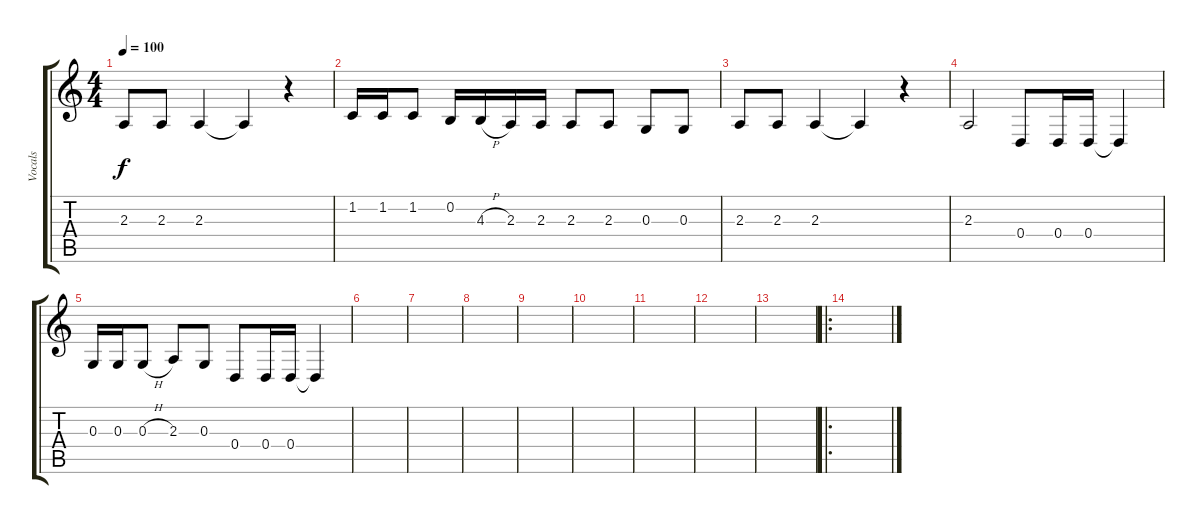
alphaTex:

\track ("Vocals" "Vocals") {instrument choiraahs}
\staff {score tabs}
\tuning (E4 B3 G3 D3 A2 E2) {hide}
\ts (4 4)
\tempo 100
\clef g2
\ks c
2.3.8{dy f} 2.3.8 2.3.4 2.3{t}.4 r.4 |
1.2.16 1.2.16 1.2.8 0.2.16 4.3{h}.16 2.3.16 2.3.16 2.3.8 2.3.8 0.3.8 0.3.8 |
2.3.8 2.3.8 2.3.4 2.3{t}.4 r.4 |
2.3.2 0.4.8 0.4.16 0.4.16 0.4{t}.4 |
0.3.16 0.3.16 0.3{h}.8 2.3.8 0.3.8 0.4.8 0.4.16 0.4.16 0.4{t}.4 |
|
|
|
|
|
|
|
|
\ro
